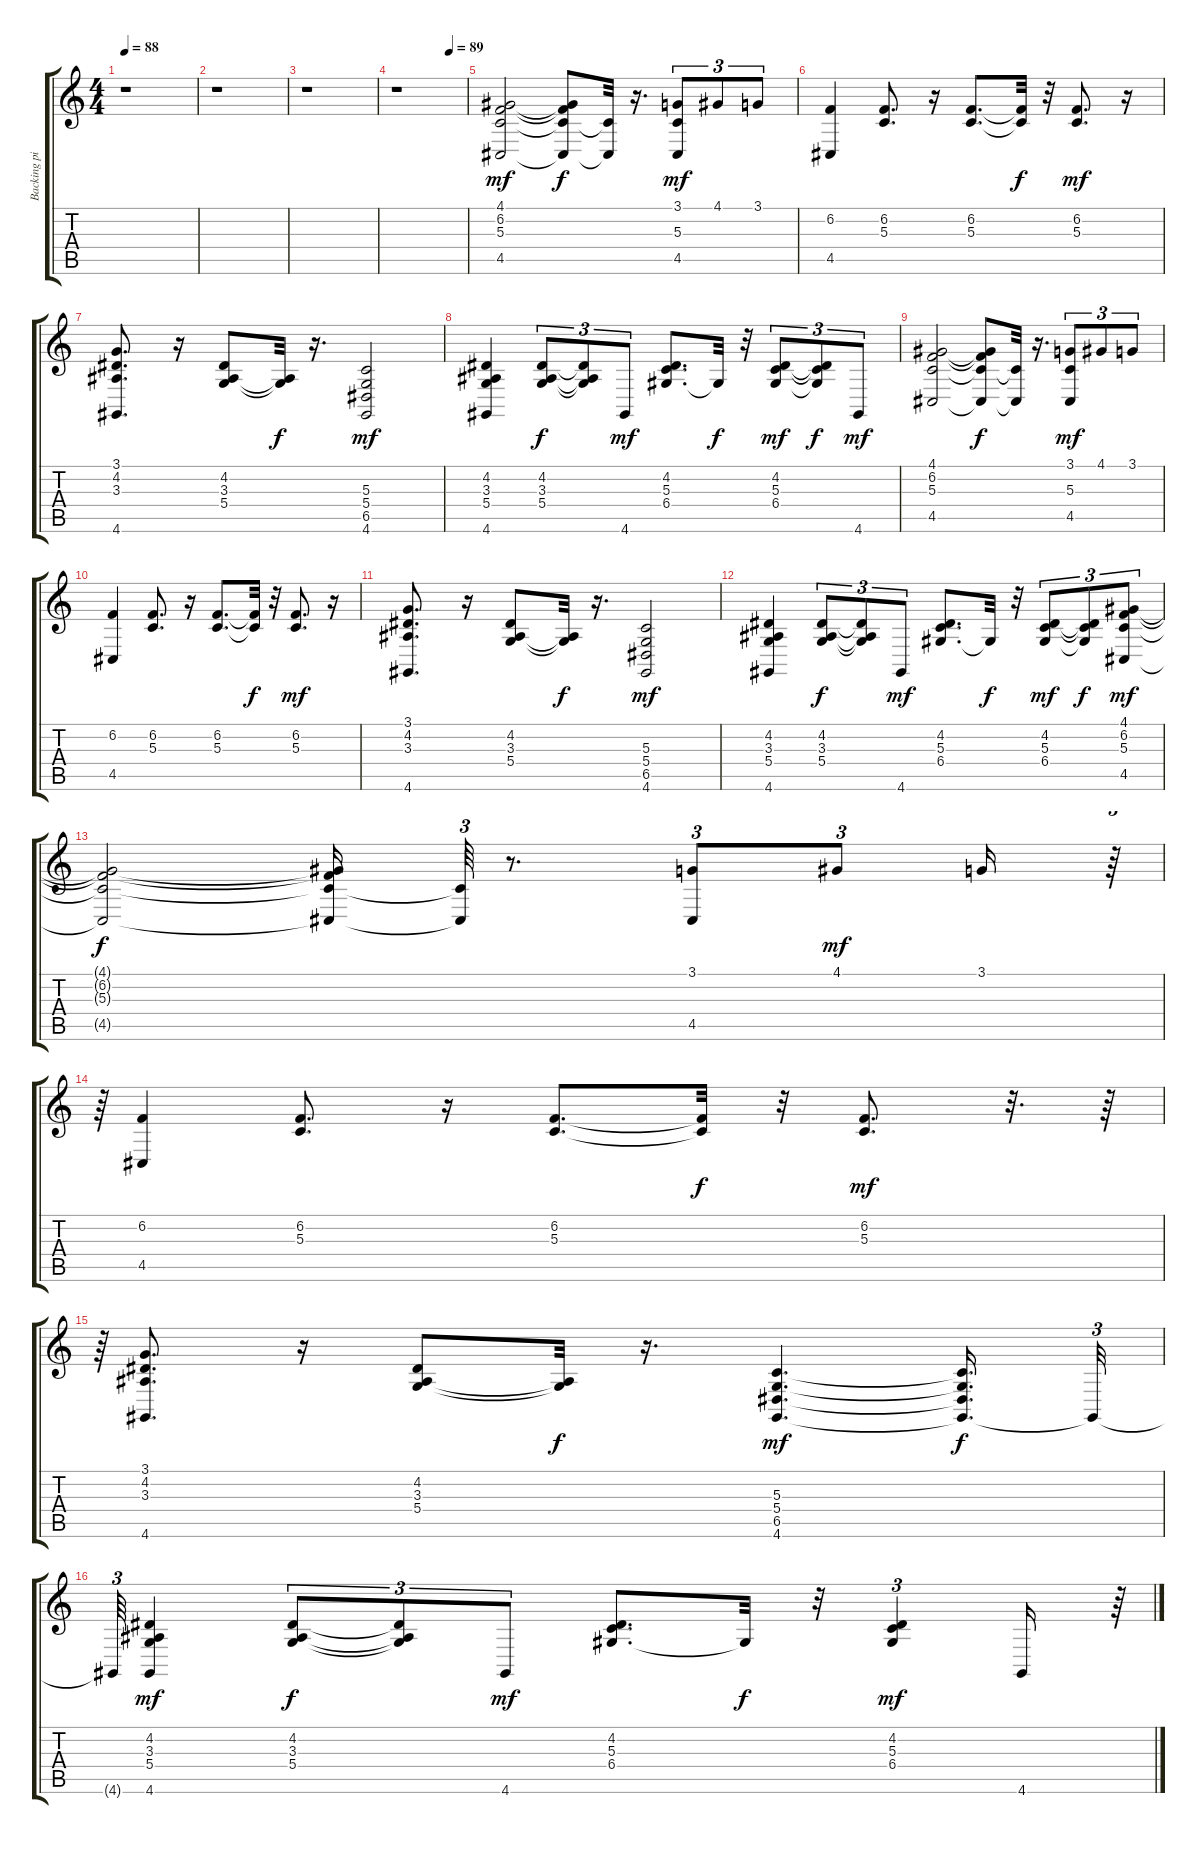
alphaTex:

\track ("Backing piano" "Backing pi") {instrument brightacousticpiano}
\staff {score tabs}
\tuning (E4 B3 G3 D3 A2 E2) {hide}
\ts (4 4)
\tempo 88
\clef g2
\ks c
r.1{dy f} |
r.1 |
r.1 |
\tempo (89 0.7604166666666666)
r.1 |
(4.1 6.2 5.3 4.5).2{dy mf} (4.1{t} 6.2{t} 5.3{t} 4.5{t}).8{dy f} (5.3{t} 4.5{t}).32 r.16{d} (3.1 5.3 4.5).8{tu (3 2) dy mf} 4.1.8{tu (3 2)} 3.1.8{tu (3 2)} |
(6.2 4.5).4 (6.2 5.3).8{d} r.16 (6.2 5.3).8{d} (6.2{t} 5.3{t}).32{dy f} r.32 (6.2 5.3).8{d dy mf} r.16 |
(3.1 4.2 3.3 4.6).8{d} r.16 (4.2 3.3 5.4).8 (3.3{t} 5.4{t}).32{dy f} r.16{d} (5.3 5.4 6.5 4.6).2{dy mf} |
(4.2 3.3 5.4 4.6).4 (4.2 3.3 5.4).8{tu (3 2) dy f} (4.2{t} 3.3{t} 5.4{t}).8{tu (3 2)} 4.6.8{tu (3 2) dy mf} (4.2 5.3 6.4).8{d} 6.4{t}.32{dy f} r.32 (4.2 5.3 6.4).8{tu (3 2) dy mf} (4.2{t} 5.3{t} 6.4{t}).8{tu (3 2) dy f} 4.6.8{tu (3 2) dy mf} |
(4.1 6.2 5.3 4.5).2 (4.1{t} 6.2{t} 5.3{t} 4.5{t}).8{dy f} (5.3{t} 4.5{t}).32 r.16{d} (3.1 5.3 4.5).8{tu (3 2) dy mf} 4.1.8{tu (3 2)} 3.1.8{tu (3 2)} |
(6.2 4.5).4 (6.2 5.3).8{d} r.16 (6.2 5.3).8{d} (6.2{t} 5.3{t}).32{dy f} r.32 (6.2 5.3).8{d dy mf} r.16 |
(3.1 4.2 3.3 4.6).8{d} r.16 (4.2 3.3 5.4).8 (3.3{t} 5.4{t}).32{dy f} r.16{d} (5.3 5.4 6.5 4.6).2{dy mf} |
(4.2 3.3 5.4 4.6).4 (4.2 3.3 5.4).8{tu (3 2) dy f} (4.2{t} 3.3{t} 5.4{t}).8{tu (3 2)} 4.6.8{tu (3 2) dy mf} (4.2 5.3 6.4).8{d} 6.4{t}.32{dy f} r.32 (4.2 5.3 6.4).8{tu (3 2) dy mf} (4.2{t} 5.3{t} 6.4{t}).8{tu (3 2) dy f} (4.1 6.2 5.3 4.5).8{tu (3 2) dy mf} |
(4.1{t} 6.2{t} 5.3{t} 4.5{t}).2{dy f} (4.1{t} 6.2{t} 5.3{t} 4.5{t}).16 (5.3{t} 4.5{t}).64{tu (3 2)} r.8{d} (3.1 4.5).8{tu (3 2)} 4.1.8{tu (3 2) dy mf} 3.1.16 r.64{tu (3 2)} |
r.64{tu (3 2)} (6.2 4.5).4 (6.2 5.3).8{d} r.16 (6.2 5.3).8{d} (6.2{t} 5.3{t}).32{dy f} r.32 (6.2 5.3).8{d dy mf} r.32{d} r.64 |
r.64{tu (3 2)} (3.1 4.2 3.3 4.6).8{d} r.16 (4.2 3.3 5.4).8 (3.3{t} 5.4{t}).32{dy f} r.16{d} (5.3 5.4 6.5 4.6).4{d dy mf} (5.3{t} 5.4{t} 6.5{t} 4.6{t}).16{d dy f} 4.6{t}.32{tu (3 2)} |
4.6{t}.64{tu (3 2)} (4.2 3.3 5.4 4.6).4{dy mf} (4.2 3.3 5.4).8{tu (3 2) dy f} (4.2{t} 3.3{t} 5.4{t}).8{tu (3 2)} 4.6.8{tu (3 2) dy mf} (4.2 5.3 6.4).8{d} 6.4{t}.32{dy f} r.32 (4.2 5.3 6.4).4{tu (3 2) dy mf} 4.6.16 r.64{tu (3 2)}
